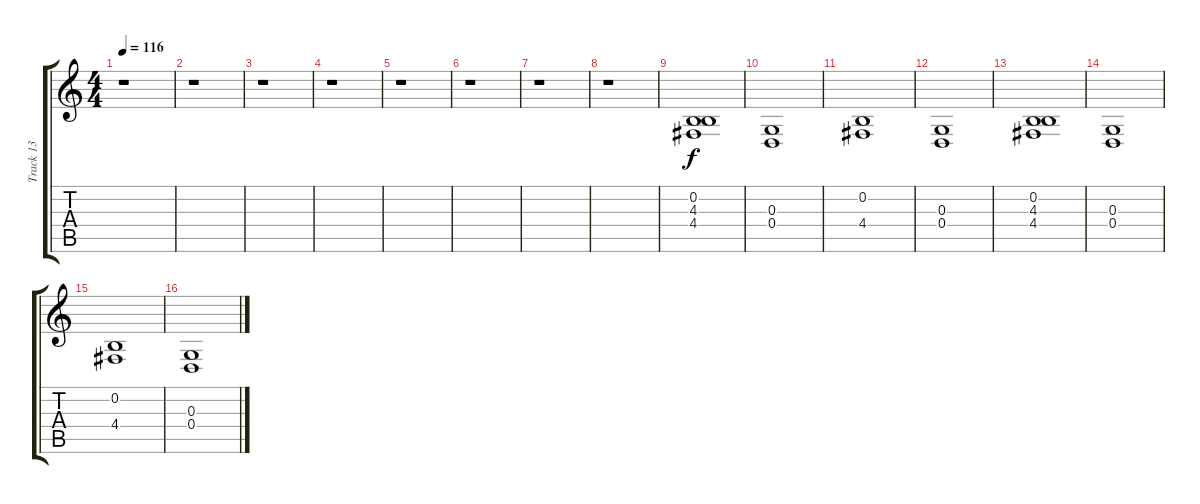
\track ("Track 13" "Track 13") {instrument choiraahs}
\staff {score tabs}
\tuning (E4 B3 G3 D3 A2 E2) {hide}
\ts (4 4)
\tempo 116
\clef g2
\ks c
r.1{dy f} |
r.1 |
r.1 |
r.1 |
r.1 |
r.1 |
r.1 |
r.1 |
(0.2 4.3 4.4).1 |
(0.3 0.4).1 |
(0.2 4.4).1 |
(0.3 0.4).1 |
(0.2 4.3 4.4).1 |
(0.3 0.4).1 |
(0.2 4.4).1 |
(0.3 0.4).1
